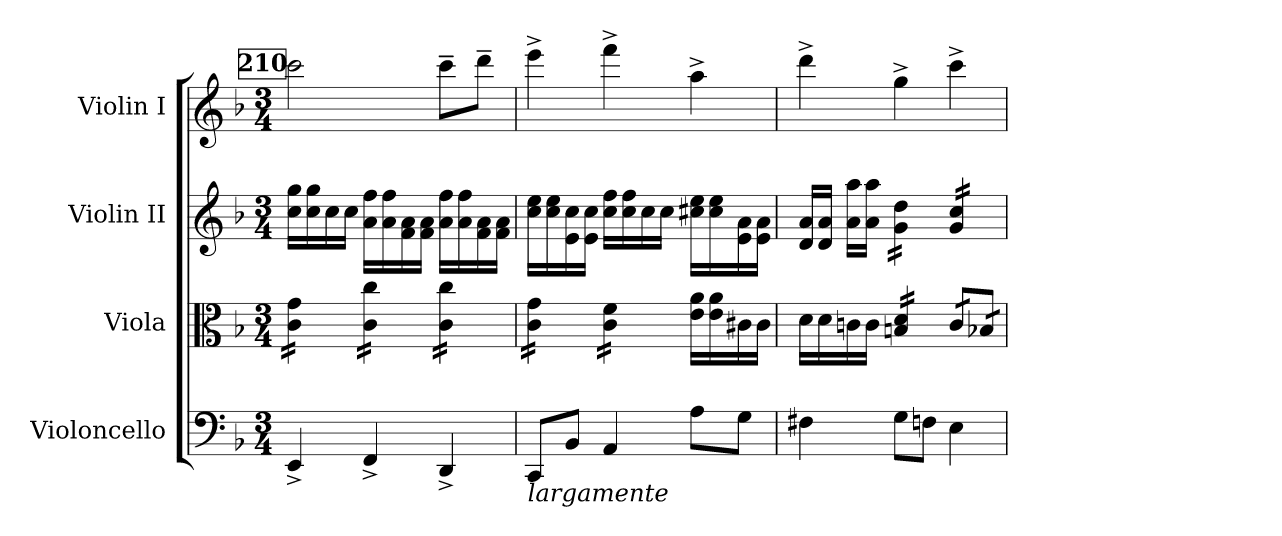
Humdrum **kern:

**kern	**kern	**kern	**kern
*part4	*part3	*part2	*part1
*staff4	*staff3	*staff2	*staff1
*I"Violoncello	*I"Viola	*I"Violin II	*I"Violin I
*I'Vc	*I'Vla	*I'Vln	*I'Vln
*clefF4	*clefC3	*clefG2	*clefG2
*k[b-]	*k[b-]	*k[b-]	*k[b-]
*M3/4	*M3/4	*M3/4	*M3/4
!!LO:REH:place=s1:a:B:fs=14:t=210
=210	=210	=210	=210
*	*tremolo	*	*
4EE^/	16c\ 16g\LL	16cc\ 16gg\LL	2ccc\
.	16c\ 16g\	16cc\ 16gg\	.
.	16c\ 16g\	16cc\	.
.	16c\ 16g\JJ	16cc\JJ	.
4FF^/	16c\ 16cc\LL	16a\ 16ff\LL	.
.	16c\ 16cc\	16a\ 16ff\	.
.	16c\ 16cc\	16f\ 16a\	.
.	16c\ 16cc\JJ	16f\ 16a\JJ	.
4DD^/	16c\ 16cc\LL	16a\ 16ff\LL	8ccc~\L
.	16c\ 16cc\	16a\ 16ff\	.
.	16c\ 16cc\	16f\ 16a\	8ddd~\J
.	16c\ 16cc\JJ	16f\ 16a\JJ	.
=211	=211	=211	=211
!LO:TX:b:i:t=largamente	!	!	!
8CC/L	16c\ 16g\LL	16cc\ 16ee\LL	4eee^\
.	16c\ 16g\	16cc\ 16ee\	.
8BB-/J	16c\ 16g\	16e\ 16cc\	.
.	16c\ 16g\JJ	16e\ 16cc\JJ	.
4AA/	16c\ 16f\LL	16cc\ 16ff\LL	4fff^\
.	16c\ 16f\	16cc\ 16ff\	.
.	16c\ 16f\	16cc\	.
.	16c\ 16f\JJ	16cc\JJ	.
*	*Xtremolo	*	*
8A\L	16e\ 16a\LL	16cc#X\ 16ee\LL	4aa^\
.	16e\ 16a\	16cc#\ 16ee\	.
8G\J	16c#X\	16e\ 16a\	.
.	16c#\JJ	16e\ 16a\JJ	.
=212	=212	=212	=212
4F#X\	16d\LL	16d/ 16a/LL	4ddd^\
.	16d\	16d/ 16a/JJ	.
.	16cn\	16a\ 16aa\LL	.
.	16c\JJ	16a\ 16aa\JJ	.
*	*tremolo	*	*
*	*	*tremolo	*
8G\L	16Bn/ 16d/LL	16g\ 16dd\LL	4gg^\
.	16Bn/ 16d/	16g\ 16dd\	.
8Fn\J	16Bn/ 16d/	16g\ 16dd\	.
.	16Bn/ 16d/JJ	16g\ 16dd\JJ	.
4E\	16c/LL	16g/ 16cc/LL	4ccc^\
.	16c/	16g/ 16cc/	.
.	16B-X/	16g/ 16cc/	.
.	16B-X/JJ	16g/ 16cc/JJ	.
*	*	*Xtremolo	*
*	*Xtremolo	*	*
=	=	=	=
*-	*-	*-	*-
